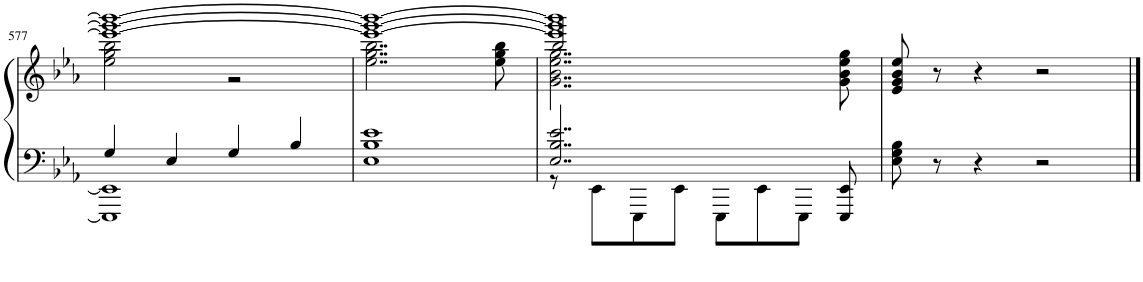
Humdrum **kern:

**kern	**kern
*part1	*part1
*staff2	*staff1
*I"Klavier	*
*I'Klav.	*
!!LO:PB:g=z
*clefF4	*clefF4
*k[b-e-a-]	*k[b-e-a-]
*M2/2	*M2/2
=577	=577
*^	*^
4G/	1EEE-] 1EE-]	1eee-_ 1ggg_ 1bbb-_	2ee-\ 2gg\ 2bb-\
4E-/	.	.	.
4G/	.	.	2r
4B-/	.	.	.
*v	*v	*	*
=578	=578	=578
1E- 1B- 1e-	1eee-_ 1ggg_ 1bbb-_	2..ee-\ 2..gg\ 2..bb-\
.	.	8ee-\ 8gg\ 8bb-\
=579	=579	=579
*^	*	*^
2..E-/ 2..B-/ 2..e-/	8r	1eee-] 1ggg] 1bbb-]	2..g\ 2..b-\ 2..ee-\ 2..gg\	2bb-/
.	8EE-\L	.	.	.
.	8EEE-\	.	.	.
.	8EE-\J	.	.	.
.	8EEE-\L	.	.	2ryy
.	8EE-\	.	.	.
.	8EEE-\J	.	.	.
8EEE-/ 8EE-/	8ryy	.	8g\ 8b-\ 8ee-\ 8gg\	.
*v	*v	*	*	*
*	*v	*v	*v
=580	=580
8E-\ 8G\ 8B-\	8e-/ 8g/ 8b-/ 8ee-/
8r	8r
4r	4r
2r	2r
==	==
*-	*-
